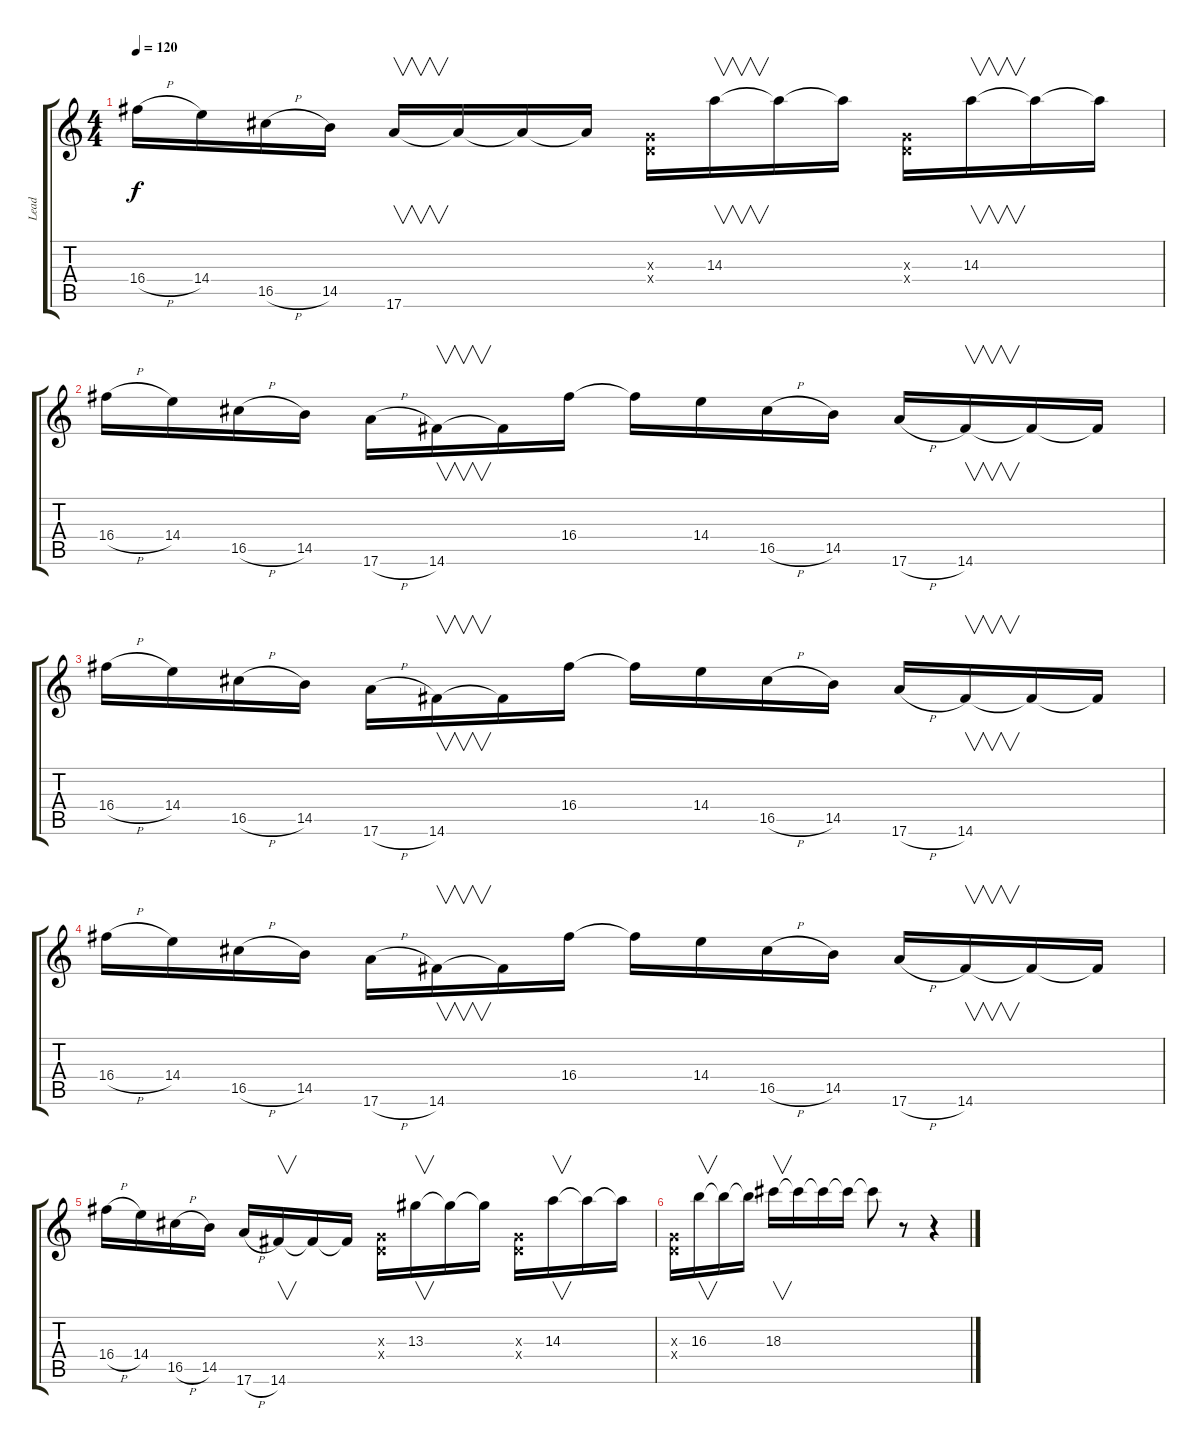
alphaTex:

\track ("Lead" "Lead") {instrument distortionguitar}
\staff {score tabs}
\tuning (E4 B3 G3 D3 A2 E2) {hide}
\ts (4 4)
\tempo 120
\clef g2
\ks c
16.4{h}.16{dy f} 14.4.16 16.5{h}.16 14.5.16 17.6.16{v} 17.6{t}.16 17.6{t}.16 17.6{t}.16 (0.3{x} 0.4{x}).16 14.3.16{v} 14.3{t}.16 14.3{t}.16 (0.3{x} 0.4{x}).16 14.3.16{v} 14.3{t}.16 14.3{t}.16 |
16.4{h}.16 14.4.16 16.5{h}.16 14.5.16 17.6{h}.16 14.6.16{v} 14.6{t}.16 16.4.16 16.4{t}.16 14.4.16 16.5{h}.16 14.5.16 17.6{h}.16 14.6.16{v} 14.6{t}.16 14.6{t}.16 |
16.4{h}.16 14.4.16 16.5{h}.16 14.5.16 17.6{h}.16 14.6.16{v} 14.6{t}.16 16.4.16 16.4{t}.16 14.4.16 16.5{h}.16 14.5.16 17.6{h}.16 14.6.16{v} 14.6{t}.16 14.6{t}.16 |
16.4{h}.16 14.4.16 16.5{h}.16 14.5.16 17.6{h}.16 14.6.16{v} 14.6{t}.16 16.4.16 16.4{t}.16 14.4.16 16.5{h}.16 14.5.16 17.6{h}.16 14.6.16{v} 14.6{t}.16 14.6{t}.16 |
16.4{h}.16 14.4.16 16.5{h}.16 14.5.16 17.6{h}.16 14.6.16{v} 14.6{t}.16 14.6{t}.16 (0.3{x} 0.4{x}).16 13.3.16{v} 13.3{t}.16 13.3{t}.16 (0.3{x} 0.4{x}).16 14.3.16{v} 14.3{t}.16 14.3{t}.16 |
(0.3{x} 0.4{x}).16 16.3.16{v} 16.3{t}.16 16.3{t}.16 18.3.16{v} 18.3{t}.16 18.3{t}.16 18.3{t}.16 18.3{t}.8 r.8 r.4
